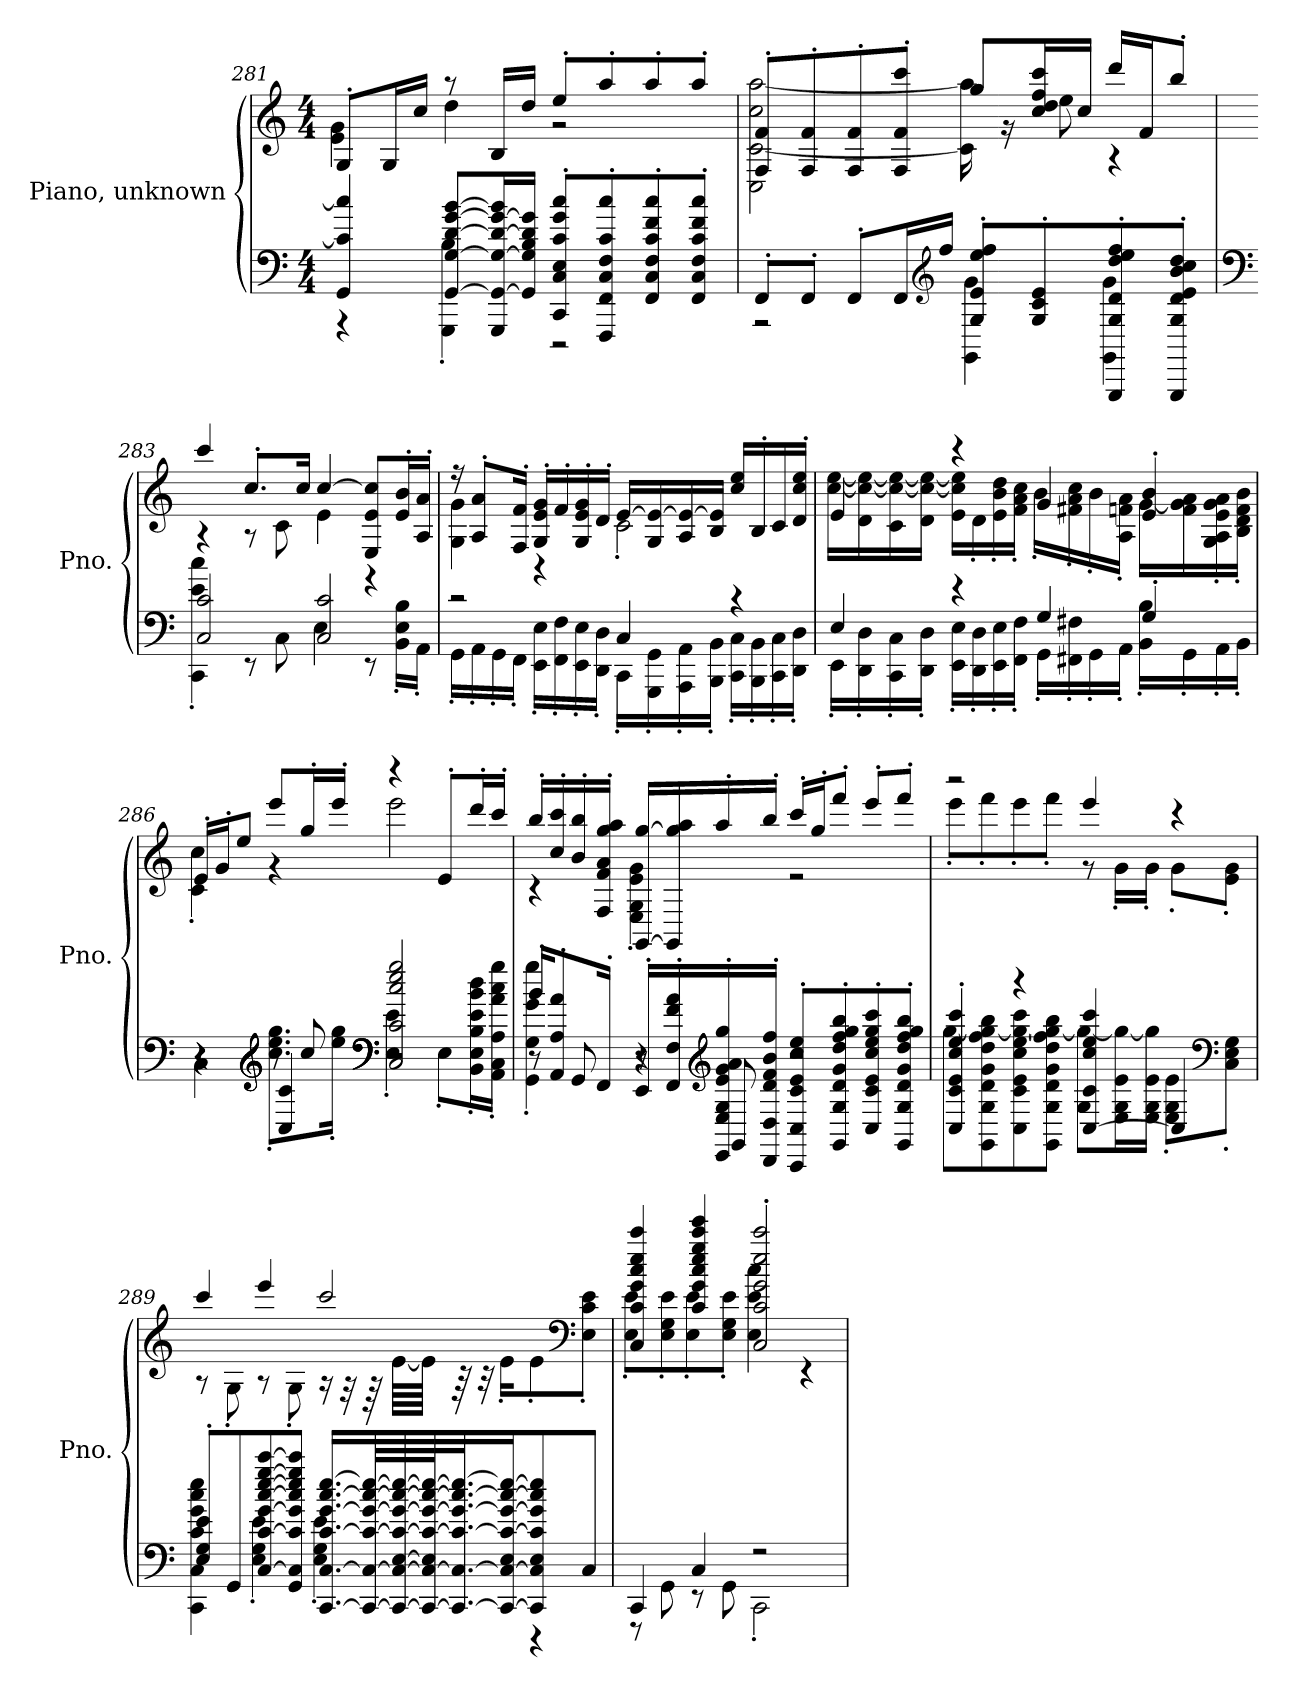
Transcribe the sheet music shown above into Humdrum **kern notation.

**kern	**kern
*part1	*part1
*staff2	*staff1
*I"Piano, unknown	*
*I'Pno.	*
*clefF4	*clefG2
*k[]	*k[]
*M4/4	*M4/4
=281	=281
*^	*^
4GG/ 4c/] 4cc/]	4r	8G'/L	4e\ 4g\
.	.	16G/L	.
.	.	16cc/JJ	.
[8GG/ [8G/ [8d/ [8g/ [8b/L	4GGG\' 4B\'	8r	4dd\
16GGG/ 16GG/_ 16G/_ 16d/_ 16g/_ 16b/]L	.	16B/LL	.
16GG/] 16G/] 16B/ 16d/] 16g/]JJ	.	16dd/JJ	.
8CC/' 8C/' 8E/' 8c/' 8g/' 8cc/'L	2r	8ee'/L	2r
8FFF/' 8FF/' 8C/' 8F/' 8c/' 8cc/'	.	8aa'/	.
8FF/' 8C/' 8F/' 8c/' 8f/' 8cc/'	.	8aa'/	.
8FF/' 8C/' 8F/' 8c/' 8f/' 8cc/'J	.	8aa'/J	.
!!LO:LB:g=z	!!
=282	=282	=282	=282
8FF'/L	2r	8F/' 8f/'L	2C\ [2c\ 2cc\ [2aa\
8FF'/J	.	8F/' 8f/'	.
8FF'/L	.	8F/' 8f/'	.
16FF/L	.	8F/' 8f/' 8ccc/'J	.
*clefG2	*	*	*
16ff/JJ	.	.	.
8G/' 8e/' 8ee/' 8ff/'L	4GG\ 4g\	8gg/L	16c\] 16aa\]
.	.	.	16r
8G/' 8c/' 8e/'	.	16cc/ 16dd/ 16ff/ 16ccc/L	8ee\
.	.	16cc/JJ	.
8GGG/' 8G/' 8d/' 8dd/' 8ee/' 8ff/'	4GG\ 4g\	16ddd/LL	4r
.	.	16f/J	.
8GGG/' 8G/' 8d/' 8e/' 8b/' 8cc/' 8dd/'J	.	8bb'/J	.
=283	=283	=283	=283
*clefF4	*	*	*
2C/ 2c/	4CC\' 4e\' 4cc\'	4ccc/	4r
.	8r	8.cc'/L	8r
.	8C\	.	8c\
.	.	16cc/Jk	.
2C/ 2c/	4E\	[4cc/	4e\
.	8r	8E/ 8e/ 8cc/]L	4r
.	16BB\' 16E\' 16B\'LL	16e/' 16b/'L	.
.	16AA'\JJ	16A/' 16a/'JJ	.
!!LO:PB:g=z	!!
=284	=284	=284	=284
2r	16GG'\LL	16r	4G\ 4g\
.	16AA'\	8A/' 8a/'L	.
.	16GG'\	.	.
.	16FF'\JJ	16F/' 16f/'Jk	.
.	16EE\' 16E\'LL	16G/' 16e/' 16g/'LL	4r
.	16FF\' 16F\'	16f'/	.
.	16EE\' 16E\'	16G/' 16e/' 16g/'	.
.	16DD\' 16D\'JJ	16d'/JJ	.
4C/	16CC'\LL	[16e/LL	2c'\
.	16GGG\' 16GG\'	16G/ 16e/_	.
.	16AAA\' 16AA\'	16A/ 16e/_	.
.	16BBB\' 16BB\'JJ	16B/ 16e/]JJ	.
4r	16CC\' 16C\'LL	16cc/ 16ee/LL	.
.	16BBB\' 16BB\'	16B'/	.
.	16CC\' 16C\'	16c/	.
.	16DD\' 16D\'JJ	16d/' 16cc/' 16ee/'JJ	.
=285	=285	=285	=285
4E/	16EE'\LL	4e/	[16cc\ [16ee\LL
.	16DD\' 16D\'	.	16d\ 16cc\_ 16ee\_
.	16CC\' 16C\'	.	16c\ 16cc\_ 16ee\_
.	16DD\' 16D\'JJ	.	16d\ 16cc\_ 16ee\_JJ
4r	16EE\' 16E\'LL	4r	16e\ 16cc\] 16ee\]LL
.	16DD\' 16D\'	.	16d'\
.	16EE\' 16E\'	.	16e\' 16b\' 16dd\'
.	16FF\' 16F\'JJ	.	16f\' 16a\' 16cc\'JJ
4G/	16GG'\LL	4g/	16b'\LL
.	16FF#X\' 16F#X\'	.	16f#X\' 16a\' 16cc\'
.	16GG'\	.	16b'\
.	16AA'\JJ	.	16A\' 16fn\' 16a\'JJ
4G'/	16BB\' 16B\'LL	4e/' 4b/'	[16g\LL
.	16GG'\	.	16f\ 16g\] 16a\
.	16AA'\	.	16G\' 16A\' 16e\' 16g\' 16a\'
.	16BB'\JJ	.	16B\' 16d\' 16f\' 16b\'JJ
!!LO:LB:g=z	!!
=286	=286	=286	=286
*	*^	*	*
4r	4C\	4r	16e'/LL	4c\' 4cc\'
.	.	.	16g'/J	.
.	.	.	8ee/J	.
*clefG2	*	*	*	*
8r	8.cc\' 8.ee\' 8.gg\'L	4C/ 4c/	8eee/L	4r
8cc/	.	.	16gg'/L	.
.	16ee\' 16gg\'Jk	.	16eee'/JJ	.
*clefF4	*	*	*	*
2C/ 2c/ 2cc/ 2ee/ 2gg/	4E\' 4e\'	2r	4r	2eee\
.	8E'\L	.	8e'/L	.
.	16BB\' 16E\' 16B\' 16e\' 16b\' 16dd\'L	.	16ddd'/L	.
.	16AA\' 16C\' 16A\' 16a\' 16cc\' 16gg\'JJ	.	16ccc'/JJ	.
=287	=287	=287	=287	=287
16b'/KL	4GG\' 4G\' 4g\' 4gg\'	8r	16bb'/LL	4r
8AA/' 8A/' 8a/'	.	.	16cc/' 16ccc/'	.
.	.	8GG/	16b/' 16bb/'	.
16FF'/Jk	.	.	16F/' 16f/' 16a/' 16gg/' 16aa/'JJ	.
16EE'/LL	4r	8r	[16GG/ [16gg/LL	4E\' 4G\' 4e\' 4g\'
16FF/' 16F/' 16f/' 16a/'	.	.	16GG/] 16gg/] 16aa/	.
*clefG2	*	*	*	*
16EE/' 16E/' 16G/' 16e/' 16g/' 16a/' 16gg/'	.	8GG/	16aa'/	.
16DD/' 16D/' 16d/' 16f/' 16b/' 16ff/'JJ	.	.	16bb'/JJ	.
8CC/' 8C/' 8c/' 8e/' 8cc/' 8ee/'L	2r	2r	16ccc'/LL	2r
.	.	.	16gg'/J	.
8GG/' 8G/' 8d/' 8g/' 8dd/' 8ff/' 8gg/' 8bb/'	.	.	8fff'/J	.
8C/' 8c/' 8e/' 8cc/' 8ee/' 8gg/' 8ccc/'	.	.	8eee'/L	.
8GG/' 8G/' 8d/' 8g/' 8dd/' 8ff/' 8gg/' 8bb/'J	.	.	8fff'/J	.
*	*v	*v	*	*
!!LO:LB:g=z	!!
=288	=288	=288	=288
4C/' 4c/' 4e/' 4cc/' 4ee/' 4ccc/'	[8gg\L	2r	8eee'\L
.	8GG\ 8G\ 8d\ 8g\ 8dd\ 8ff\ 8gg\_ 8bb\	.	8fff'\
4r	8C\ 8c\ 8e\ 8cc\ 8ee\ 8gg\_ 8ccc\	.	8eee'\
.	8GG\ 8G\ 8d\ 8g\ 8dd\ 8ff\ 8gg\_ 8bb\J	.	8fff'\J
[4C/ 4c/ 4cc/ 4ee/ 4ccc/	8G\ 8gg\_L	4eee/	8r
.	16E\ 16G\ 16e\ 16gg\_L	.	16g'\LL
.	16E\ 16G\ 16e\ 16gg\]JJ	.	16g'\JJ
4C/]	8E\' 8G\' 8e\'L	4r	8g'\L
*clefF4	*	*	*
.	8C\' 8E\' 8G\'J	.	8e\' 8g\'J
=289	=289	=289	=289
8E/' 8G/' 8e/'L	4CC\ 4C\ 4c\ 4g\ 4cc\ 4ee\	4ccc/	8r
8GG/	.	.	8G'\
[8C/ [8c/ [8g/ [8cc/ [8ee/ [8gg/ [8ccc/	4E\' 4G\' 4e\'	4eee/	8r
8GG/ 8C/] 8c/] 8g/] 8cc/] 8ee/] 8gg/] 8ccc/]J	.	.	8G'\
[16.CC/ [16.C/ [16.c/ [16.g/ [16.cc/ [16.ee/LL	4E\' 4G\' 4e\'	2ccc/	16r
.	.	.	32r
64CC/_ 64C/_ 64c/_ 64g/_ 64cc/_ 64ee/_LL	.	.	64r
64CC/_ 64C/_ [64E/ 64c/_ 64g/_ 64cc/_ 64ee/_	.	.	[64e\LLLL
64CC/_ 64C/_ 64E/] 64c/_ 64g/_ 64cc/_ 64ee/_J	.	.	64e\JJJJ]
32.CC/_ 32.C/_ 32.c/_ 32.g/_ 32.cc/_ 32.ee/_J	.	.	64r
.	.	.	32r
16CC/_ 16C/_ 16E/ 16c/_ 16g/_ 16cc/_ 16ee/_J	.	.	16e'\KL
8CC/] 8C/] 8E/ 8c/] 8g/] 8cc/] 8ee/]	4r	.	8e'\
*	*	*clefF4	*
8C/J	.	.	8E\' 8c\' 8e\'J
=290	=290	=290	=290
4CC/	8r	4C/ 4c/ 4g/ 4cc/ 4ee/ 4ccc/	8E\' 8e\'L
.	8GG\	.	8E\' 8G\' 8e\'
4C/	8r	4c/ 4g/ 4cc/ 4ee/ 4gg/ 4ccc/ 4eee/	8E\' 8e\'
.	8GG\	.	8E\' 8G\' 8e\'J
2r	2CC'\	2C/' 2c/' 2g/' 2ee/' 2ccc/'	4E\ 4e\ 4cc\
.	.	.	4r
*v	*v	*	*
*	*v	*v
=	=
*-	*-
